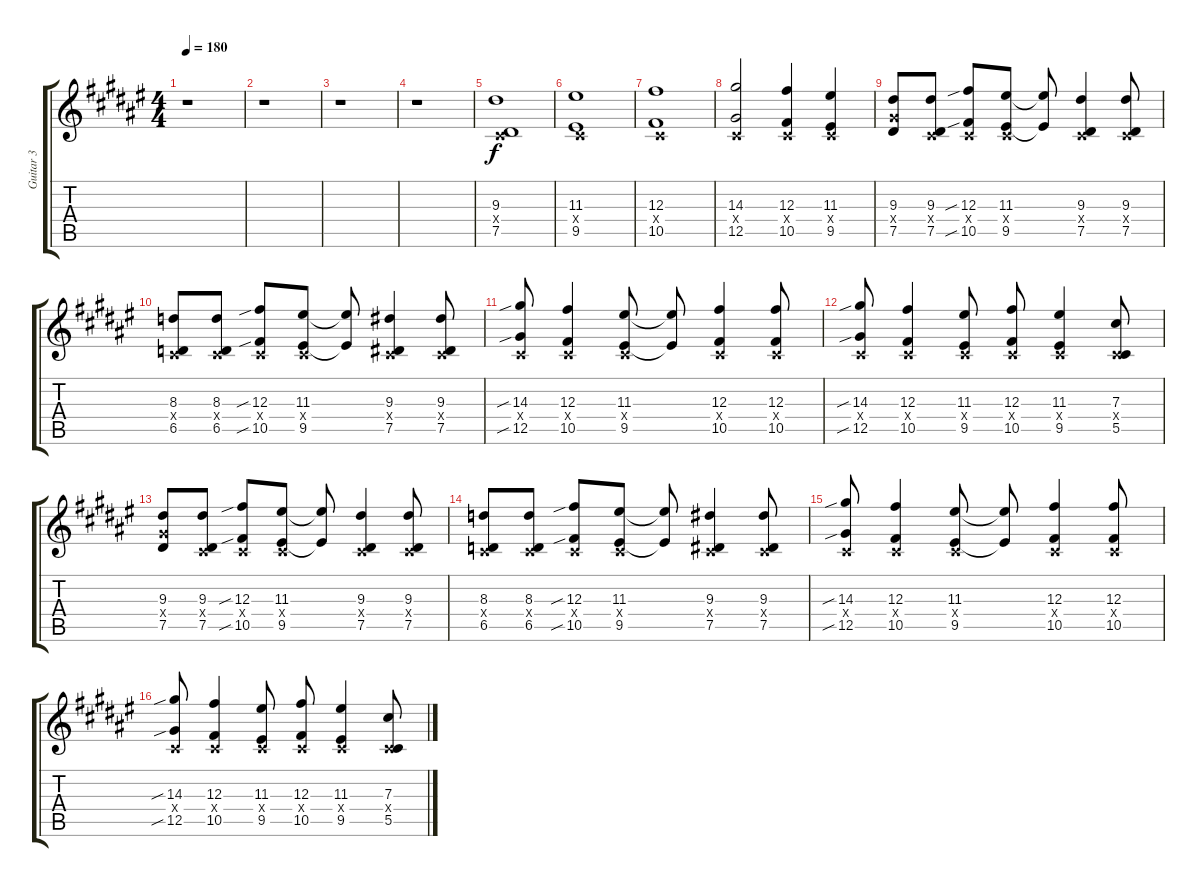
\track ("Guitar 3" "Guitar 3") {instrument distortionguitar}
\staff {score tabs}
\tuning (Eb4 Bb3 Gb3 Db3 Ab2 Eb2) {hide}
\ts (4 4)
\tempo 180
\clef g2
\ks f#
r.1{dy f instrument distortionguitar} |
r.1 |
r.1 |
r.1 |
(9.3 0.4{x} 7.5).1 |
(11.3 0.4{x} 9.5).1 |
(12.3 0.4{x} 10.5).1 |
(14.3 0.4{x} 12.5).2 (12.3 0.4{x} 10.5).4 (11.3 0.4{x} 9.5).4 |
(9.3 7.4{x} 7.5).8 (9.3 0.4{x} 7.5).8 (12.3{sib} 0.4{x} 10.5{sib}).8 (11.3 0.4{x} 9.5).8 (11.3{t} 9.5{t}).8 (9.3 0.4{x} 7.5).4 (9.3 0.4{x} 7.5).8 |
(8.3 0.4{x} 6.5).8 (8.3 0.4{x} 6.5).8 (12.3{sib} 0.4{x} 10.5{sib}).8 (11.3 0.4{x} 9.5).8 (11.3{t} 9.5{t}).8 (9.3 0.4{x} 7.5).4 (9.3 0.4{x} 7.5).8 |
(14.3{sib} 0.4{x} 12.5{sib}).8 (12.3 0.4{x} 10.5).4 (11.3 0.4{x} 9.5).8 (11.3{t} 9.5{t}).8 (12.3 0.4{x} 10.5).4 (12.3 0.4{x} 10.5).8 |
(14.3{sib} 0.4{x} 12.5{sib}).8 (12.3 0.4{x} 10.5).4 (11.3 0.4{x} 9.5).8 (12.3 0.4{x} 10.5).8 (11.3 0.4{x} 9.5).4 (7.3 0.4{x} 5.5).8 |
(9.3 7.4{x} 7.5).8 (9.3 0.4{x} 7.5).8 (12.3{sib} 0.4{x} 10.5{sib}).8 (11.3 0.4{x} 9.5).8 (11.3{t} 9.5{t}).8 (9.3 0.4{x} 7.5).4 (9.3 0.4{x} 7.5).8 |
(8.3 0.4{x} 6.5).8 (8.3 0.4{x} 6.5).8 (12.3{sib} 0.4{x} 10.5{sib}).8 (11.3 0.4{x} 9.5).8 (11.3{t} 9.5{t}).8 (9.3 0.4{x} 7.5).4 (9.3 0.4{x} 7.5).8 |
(14.3{sib} 0.4{x} 12.5{sib}).8 (12.3 0.4{x} 10.5).4 (11.3 0.4{x} 9.5).8 (11.3{t} 9.5{t}).8 (12.3 0.4{x} 10.5).4 (12.3 0.4{x} 10.5).8 |
(14.3{sib} 0.4{x} 12.5{sib}).8 (12.3 0.4{x} 10.5).4 (11.3 0.4{x} 9.5).8 (12.3 0.4{x} 10.5).8 (11.3 0.4{x} 9.5).4 (7.3 0.4{x} 5.5).8
